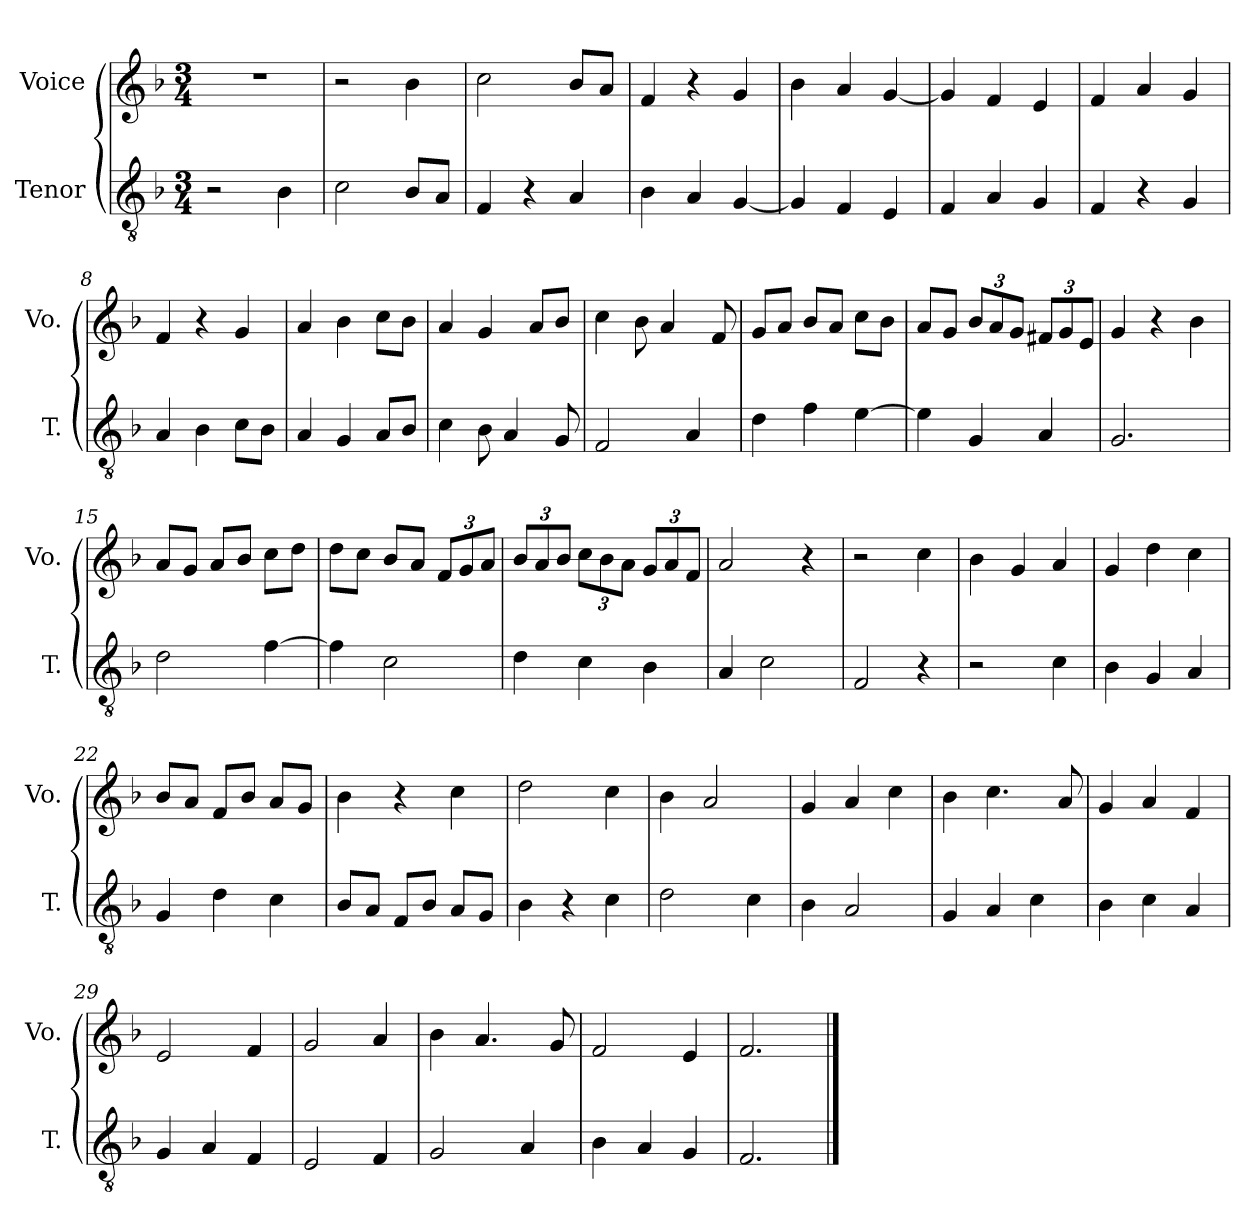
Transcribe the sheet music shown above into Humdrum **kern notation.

**kern	**kern
*part2	*part1
*staff2	*staff1
*I"Tenor	*I"Voice
*I'T.	*I'Vo.
*clefGv2	*clefG2
*k[b-]	*k[b-]
*M3/4	*M3/4
=1	=1
2r	2.r
4B-\	.
=2	=2
2c\	2r
8B-/L	4b-\
8A/J	.
=3	=3
4F/	2cc\
4r	.
4A/	8b-/L
.	8a/J
=4	=4
4B-\	4f/
4A/	4r
[4G/	4g/
=5	=5
4G/]	4b-\
4F/	4a/
4E/	[4g/
=6	=6
4F/	4g/]
4A/	4f/
4G/	4e/
=7	=7
4F/	4f/
4r	4a/
4G/	4g/
=8	=8
4A/	4f/
4B-\	4r
8c\L	4g/
8B-\J	.
=9	=9
4A/	4a/
4G/	4b-\
8A/L	8cc\L
8B-/J	8b-\J
=10	=10
4c\	4a/
8B-\	4g/
4A/	.
.	8a/L
8G/	8b-/J
!!LO:LB:g=z
=11	=11
2F/	4cc\
.	8b-\
.	4a/
4A/	.
.	8f/
=12	=12
4d\	8g/L
.	8a/J
4f\	8b-/L
.	8a/J
[4e\	8cc\L
.	8b-\J
=13	=13
4e\]	8a/L
.	8g/J
*	*Xbrackettup
4G/	12b-/L
.	12a/
.	12g/J
4A/	12f#X/L
.	12g/
.	12e/J
=14	=14
2.G/	4g/
.	4r
.	4b-\
=15	=15
2d\	8a/L
.	8g/J
.	8a/L
.	8b-/J
[4f\	8cc\L
.	8dd\J
=16	=16
4f\]	8dd\L
.	8cc\J
2c\	8b-/L
.	8a/J
.	12f/L
.	12g/
.	12a/J
=17	=17
4d\	12b-/L
.	12a/
.	12b-/J
4c\	12cc\L
.	12b-\
.	12a\J
4B-\	12g/L
.	12a/
.	12f/J
!!LO:LB:g=z
=18	=18
4A/	2a/
2c\	.
.	4r
=19	=19
2F/	2r
4r	4cc\
=20	=20
2r	4b-\
.	4g/
4c\	4a/
=21	=21
4B-\	4g/
4G/	4dd\
4A/	4cc\
=22	=22
4G/	8b-/L
.	8a/J
4d\	8f/L
.	8b-/J
4c\	8a/L
.	8g/J
=23	=23
8B-/L	4b-\
8A/J	.
8F/L	4r
8B-/J	.
8A/L	4cc\
8G/J	.
=24	=24
4B-\	2dd\
4r	.
4c\	4cc\
=25	=25
2d\	4b-\
.	2a/
4c\	.
=26	=26
4B-\	4g/
2A/	4a/
.	4cc\
=27	=27
4G/	4b-\
4A/	4.cc\
4c\	.
.	8a/
=28	=28
4B-\	4g/
4c\	4a/
4A/	4f/
!!LO:LB:g=z
=29	=29
4G/	2e/
4A/	.
4F/	4f/
=30	=30
2E/	2g/
4F/	4a/
=31	=31
2G/	4b-\
.	4.a/
4A/	.
.	8g/
=32	=32
4B-\	2f/
4A/	.
4G/	4e/
=33	=33
2.F/	2.f/
==	==
*-	*-
